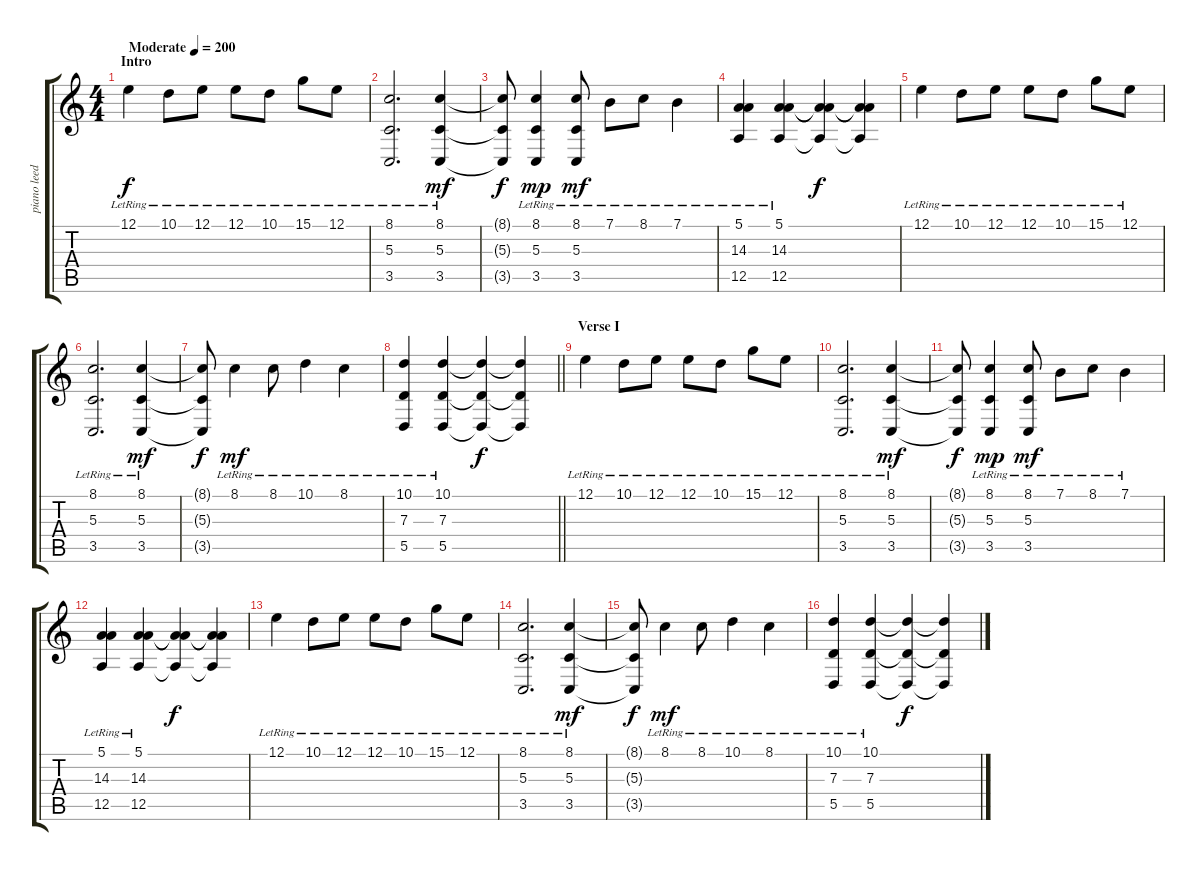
\track ("piano leed" "piano leed") {instrument acousticgrandpiano}
\staff {score tabs}
\tuning (E4 B3 G3 D3 A2 E2) {hide}
\ts (4 4)
\section ("" "Intro")
\tempo (200 "Moderate")
\clef g2
\ks c
12.1{lr}.4{dy f instrument acousticgrandpiano} 10.1{lr}.8 12.1{lr}.8 12.1{lr}.8 10.1{lr}.8 15.1{lr}.8 12.1{lr}.8 |
(8.1{lr} 5.3{lr} 3.5{lr}).2{d} (8.1{lr} 5.3{lr} 3.5{lr}).4{dy mf} |
(8.1{t} 5.3{t} 3.5{t}).8{dy f} (8.1{lr} 5.3{lr} 3.5{lr}).4{dy mp} (8.1{lr} 5.3{lr} 3.5{lr}).8{dy mf} 7.1{lr}.8 8.1{lr}.8 7.1{lr}.4 |
(5.1{lr} 14.3{lr} 12.5{lr}).4 (5.1{lr} 14.3{lr} 12.5{lr}).4 (5.1{t} 14.3{t} 12.5{t}).4{dy f} (5.1{t} 14.3{t} 12.5{t}).4 |
12.1{lr}.4 10.1{lr}.8 12.1{lr}.8 12.1{lr}.8 10.1{lr}.8 15.1{lr}.8 12.1{lr}.8 |
(8.1{lr} 5.3{lr} 3.5{lr}).2{d} (8.1{lr} 5.3{lr} 3.5{lr}).4{dy mf} |
(8.1{t} 5.3{t} 3.5{t}).8{dy f} 8.1{lr}.4{dy mf} 8.1{lr}.8 10.1{lr}.4 8.1{lr}.4 |
\barLineRight lightlight
(10.1{lr} 7.3{lr} 5.5{lr}).4 (10.1{lr} 7.3{lr} 5.5{lr}).4 (10.1{t} 7.3{t} 5.5{t}).4{dy f} (10.1{t} 7.3{t} 5.5{t}).4 |
\section ("" "Verse I")
12.1{lr}.4 10.1{lr}.8 12.1{lr}.8 12.1{lr}.8 10.1{lr}.8 15.1{lr}.8 12.1{lr}.8 |
(8.1{lr} 5.3{lr} 3.5{lr}).2{d} (8.1{lr} 5.3{lr} 3.5{lr}).4{dy mf} |
(8.1{t} 5.3{t} 3.5{t}).8{dy f} (8.1{lr} 5.3{lr} 3.5{lr}).4{dy mp} (8.1{lr} 5.3{lr} 3.5{lr}).8{dy mf} 7.1{lr}.8 8.1{lr}.8 7.1{lr}.4 |
(5.1{lr} 14.3{lr} 12.5{lr}).4 (5.1{lr} 14.3{lr} 12.5{lr}).4 (5.1{t} 14.3{t} 12.5{t}).4{dy f} (5.1{t} 14.3{t} 12.5{t}).4 |
12.1{lr}.4 10.1{lr}.8 12.1{lr}.8 12.1{lr}.8 10.1{lr}.8 15.1{lr}.8 12.1{lr}.8 |
(8.1{lr} 5.3{lr} 3.5{lr}).2{d} (8.1{lr} 5.3{lr} 3.5{lr}).4{dy mf} |
(8.1{t} 5.3{t} 3.5{t}).8{dy f} 8.1{lr}.4{dy mf} 8.1{lr}.8 10.1{lr}.4 8.1{lr}.4 |
(10.1{lr} 7.3{lr} 5.5{lr}).4 (10.1{lr} 7.3{lr} 5.5{lr}).4 (10.1{t} 7.3{t} 5.5{t}).4{dy f} (10.1{t} 7.3{t} 5.5{t}).4
